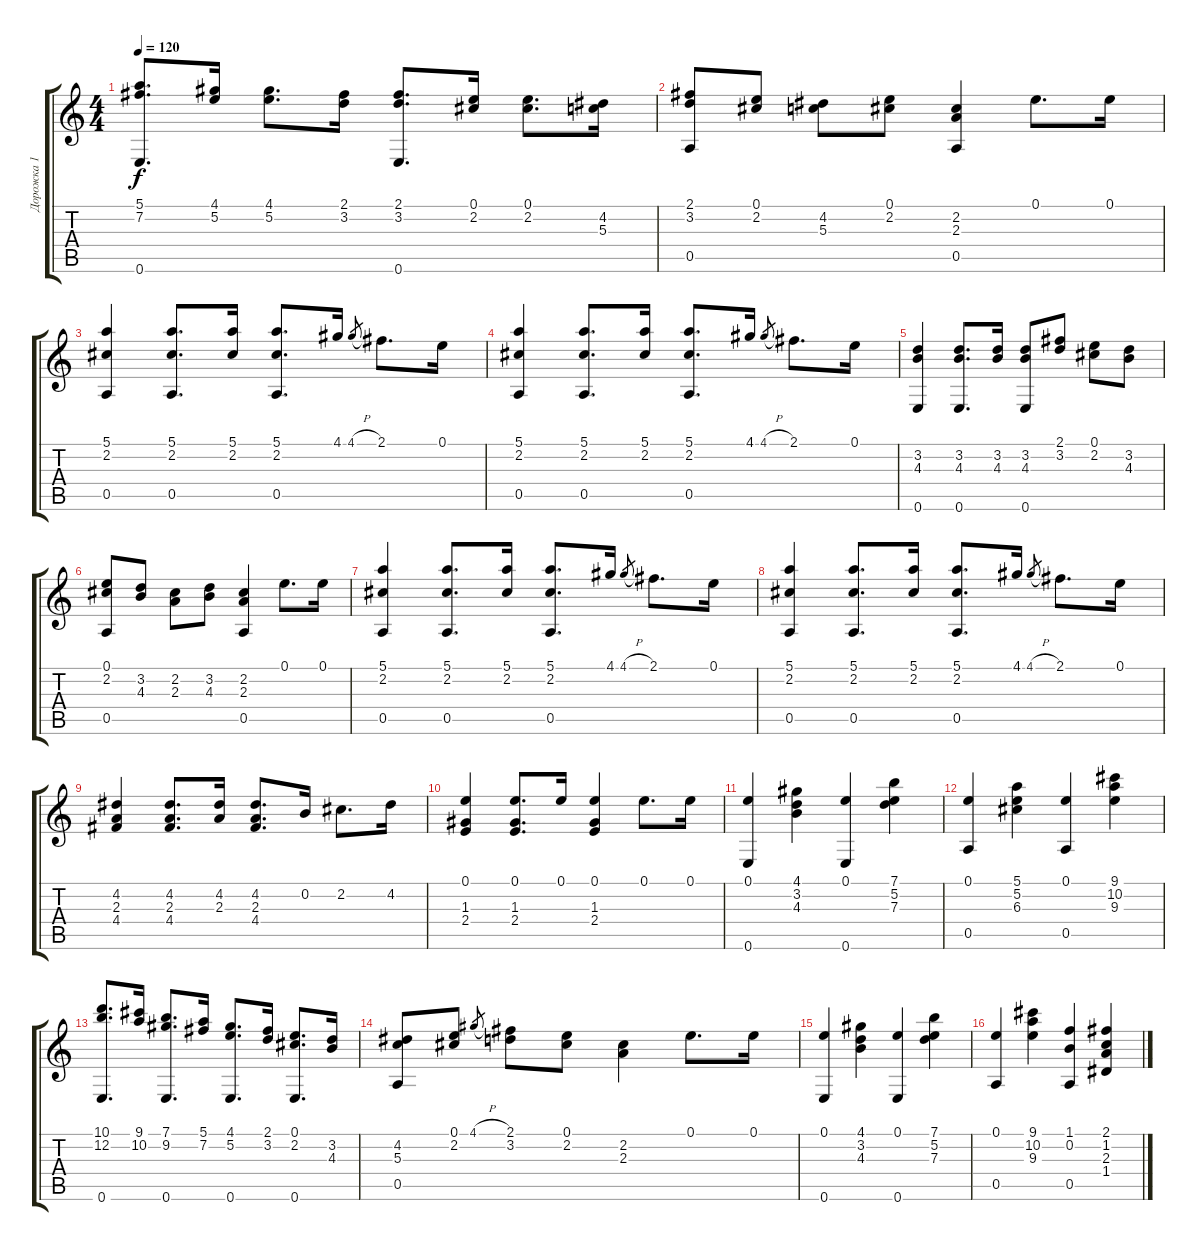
\track ("Дорожка 1" "Дорожка 1") {instrument acousticguitarnylon}
\staff {score tabs}
\tuning (E4 B3 G3 D3 A2 E2) {hide}
\ts (4 4)
\tempo 120
\clef g2
\ks c
(5.1 7.2 0.6).8{d dy f} (4.1 5.2).16 (4.1 5.2).8{d} (2.1 3.2).16 (2.1 3.2 0.6).8{d} (0.1 2.2).16 (0.1 2.2).8{d} (4.2 5.3).16 |
(2.1 3.2 0.5).8 (0.1 2.2).8 (4.2 5.3).8 (0.1 2.2).8 (2.2 2.3 0.5).4 0.1.8{d} 0.1.16 |
(5.1 2.2 0.5).4 (5.1 2.2 0.5).8{d} (5.1 2.2).16 (5.1 2.2 0.5).8{d} 4.1.16 4.1{h}.8{gr} 2.1.8{d} 0.1.16 |
(5.1 2.2 0.5).4 (5.1 2.2 0.5).8{d} (5.1 2.2).16 (5.1 2.2 0.5).8{d} 4.1.16 4.1{h}.8{gr} 2.1.8{d} 0.1.16 |
(3.2 4.3 0.6).4 (3.2 4.3 0.6).8{d} (3.2 4.3).16 (3.2 4.3 0.6).8 (2.1 3.2).8 (0.1 2.2).8 (3.2 4.3).8 |
(0.1 2.2 0.5).8 (3.2 4.3).8 (2.2 2.3).8 (3.2 4.3).8 (2.2 2.3 0.5).4 0.1.8{d} 0.1.16 |
(5.1 2.2 0.5).4 (5.1 2.2 0.5).8{d} (5.1 2.2).16 (5.1 2.2 0.5).8{d} 4.1.16 4.1{h}.8{gr} 2.1.8{d} 0.1.16 |
(5.1 2.2 0.5).4 (5.1 2.2 0.5).8{d} (5.1 2.2).16 (5.1 2.2 0.5).8{d} 4.1.16 4.1{h}.8{gr} 2.1.8{d} 0.1.16 |
(4.2 2.3 4.4).4 (4.2 2.3 4.4).8{d} (4.2 2.3).16 (4.2 2.3 4.4).8{d} 0.2.16 2.2.8{d} 4.2.16 |
(0.1 1.3 2.4).4 (0.1 1.3 2.4).8{d} 0.1.16 (0.1 1.3 2.4).4 0.1.8{d} 0.1.16 |
(0.1 0.6).4 (4.1 3.2 4.3).4 (0.1 0.6).4 (7.1 5.2 7.3).4 |
(0.1 0.5).4 (5.1 5.2 6.3).4 (0.1 0.5).4 (9.1 10.2 9.3).4 |
(10.1 12.2 0.6).8{d} (9.1 10.2).16 (7.1 9.2 0.6).8{d} (5.1 7.2).16 (4.1 5.2 0.6).8{d} (2.1 3.2).16 (0.1 2.2 0.6).8{d} (3.2 4.3).16 |
(4.2 5.3 0.5).8 (0.1 2.2).8 4.1{h}.8{gr} (2.1 3.2).8 (0.1 2.2).8 (2.2 2.3).4 0.1.8{d} 0.1.16 |
(0.1 0.6).4 (4.1 3.2 4.3).4 (0.1 0.6).4 (7.1 5.2 7.3).4 |
(0.1 0.5).4 (9.1 10.2 9.3).4 (1.1 0.2 0.5).4 (2.1 1.2 2.3 1.4).4
